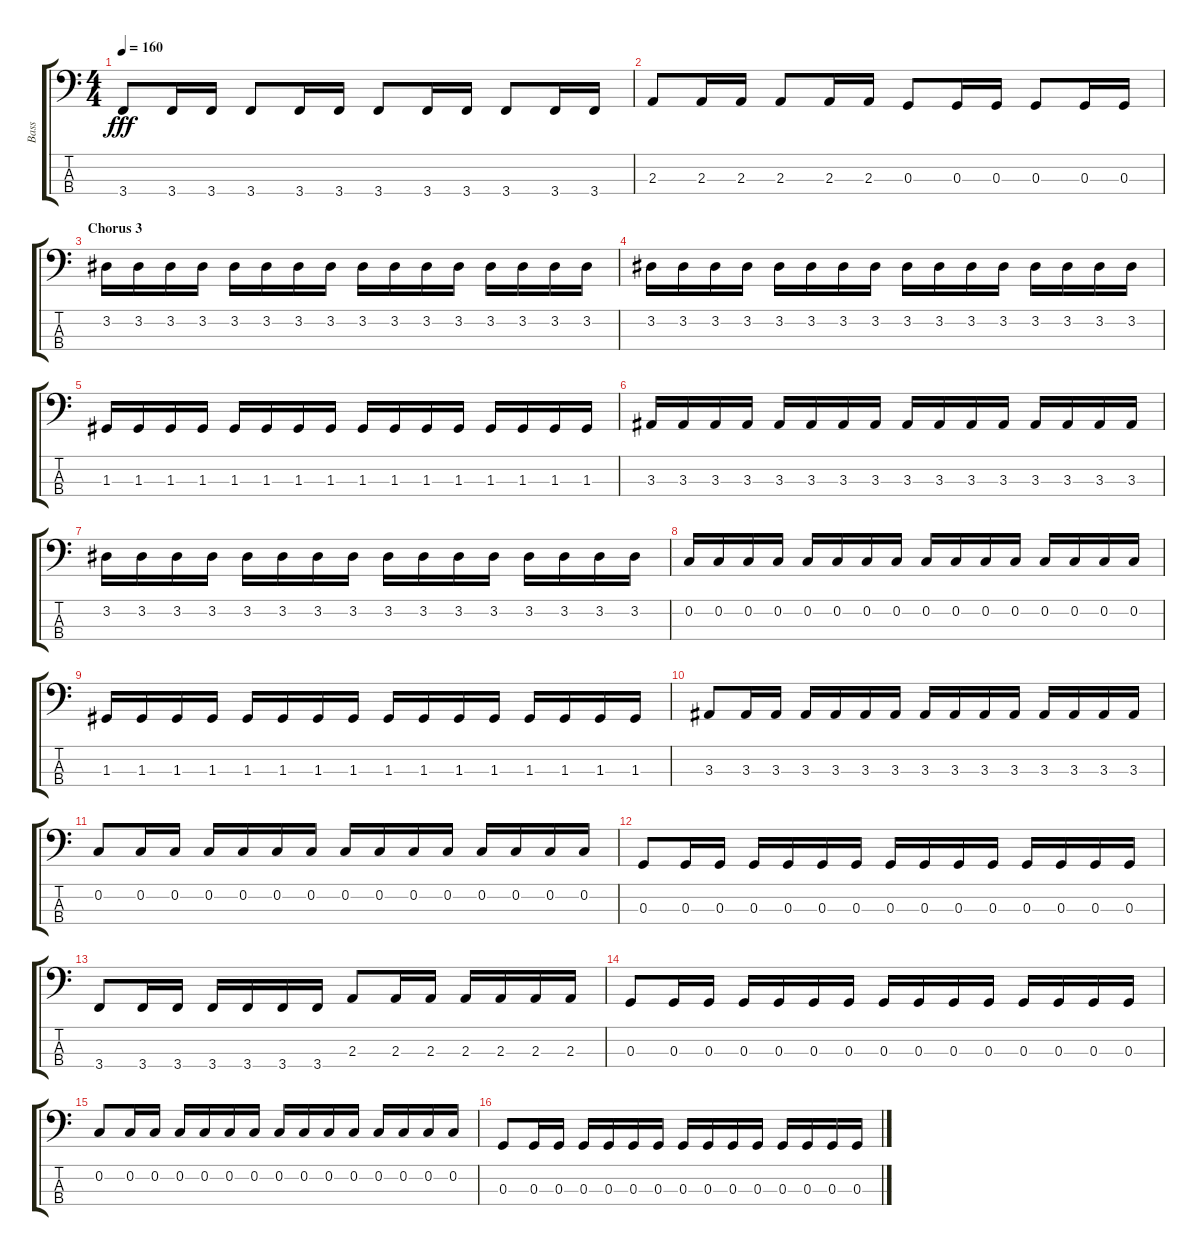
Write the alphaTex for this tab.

\track ("Bass" "Bass") {instrument electricbassfinger}
\staff {score tabs}
\tuning (F2 C2 G1 D1) {hide}
\ts (4 4)
\tempo 160
\clef f4
\ks c
3.4.8{dy fff} 3.4.16 3.4.16 3.4.8 3.4.16 3.4.16 3.4.8 3.4.16 3.4.16 3.4.8 3.4.16 3.4.16 |
2.3.8 2.3.16 2.3.16 2.3.8 2.3.16 2.3.16 0.3.8 0.3.16 0.3.16 0.3.8 0.3.16 0.3.16 |
\section ("" "Chorus 3")
3.2.16 3.2.16 3.2.16 3.2.16 3.2.16 3.2.16 3.2.16 3.2.16 3.2.16 3.2.16 3.2.16 3.2.16 3.2.16 3.2.16 3.2.16 3.2.16 |
3.2.16 3.2.16 3.2.16 3.2.16 3.2.16 3.2.16 3.2.16 3.2.16 3.2.16 3.2.16 3.2.16 3.2.16 3.2.16 3.2.16 3.2.16 3.2.16 |
1.3.16 1.3.16 1.3.16 1.3.16 1.3.16 1.3.16 1.3.16 1.3.16 1.3.16 1.3.16 1.3.16 1.3.16 1.3.16 1.3.16 1.3.16 1.3.16 |
3.3.16 3.3.16 3.3.16 3.3.16 3.3.16 3.3.16 3.3.16 3.3.16 3.3.16 3.3.16 3.3.16 3.3.16 3.3.16 3.3.16 3.3.16 3.3.16 |
3.2.16 3.2.16 3.2.16 3.2.16 3.2.16 3.2.16 3.2.16 3.2.16 3.2.16 3.2.16 3.2.16 3.2.16 3.2.16 3.2.16 3.2.16 3.2.16 |
0.2.16 0.2.16 0.2.16 0.2.16 0.2.16 0.2.16 0.2.16 0.2.16 0.2.16 0.2.16 0.2.16 0.2.16 0.2.16 0.2.16 0.2.16 0.2.16 |
1.3.16 1.3.16 1.3.16 1.3.16 1.3.16 1.3.16 1.3.16 1.3.16 1.3.16 1.3.16 1.3.16 1.3.16 1.3.16 1.3.16 1.3.16 1.3.16 |
3.3.8 3.3.16 3.3.16 3.3.16 3.3.16 3.3.16 3.3.16 3.3.16 3.3.16 3.3.16 3.3.16 3.3.16 3.3.16 3.3.16 3.3.16 |
0.2.8 0.2.16 0.2.16 0.2.16 0.2.16 0.2.16 0.2.16 0.2.16 0.2.16 0.2.16 0.2.16 0.2.16 0.2.16 0.2.16 0.2.16 |
0.3.8 0.3.16 0.3.16 0.3.16 0.3.16 0.3.16 0.3.16 0.3.16 0.3.16 0.3.16 0.3.16 0.3.16 0.3.16 0.3.16 0.3.16 |
3.4.8 3.4.16 3.4.16 3.4.16 3.4.16 3.4.16 3.4.16 2.3.8 2.3.16 2.3.16 2.3.16 2.3.16 2.3.16 2.3.16 |
0.3.8 0.3.16 0.3.16 0.3.16 0.3.16 0.3.16 0.3.16 0.3.16 0.3.16 0.3.16 0.3.16 0.3.16 0.3.16 0.3.16 0.3.16 |
0.2.8 0.2.16 0.2.16 0.2.16 0.2.16 0.2.16 0.2.16 0.2.16 0.2.16 0.2.16 0.2.16 0.2.16 0.2.16 0.2.16 0.2.16 |
0.3.8 0.3.16 0.3.16 0.3.16 0.3.16 0.3.16 0.3.16 0.3.16 0.3.16 0.3.16 0.3.16 0.3.16 0.3.16 0.3.16 0.3.16
